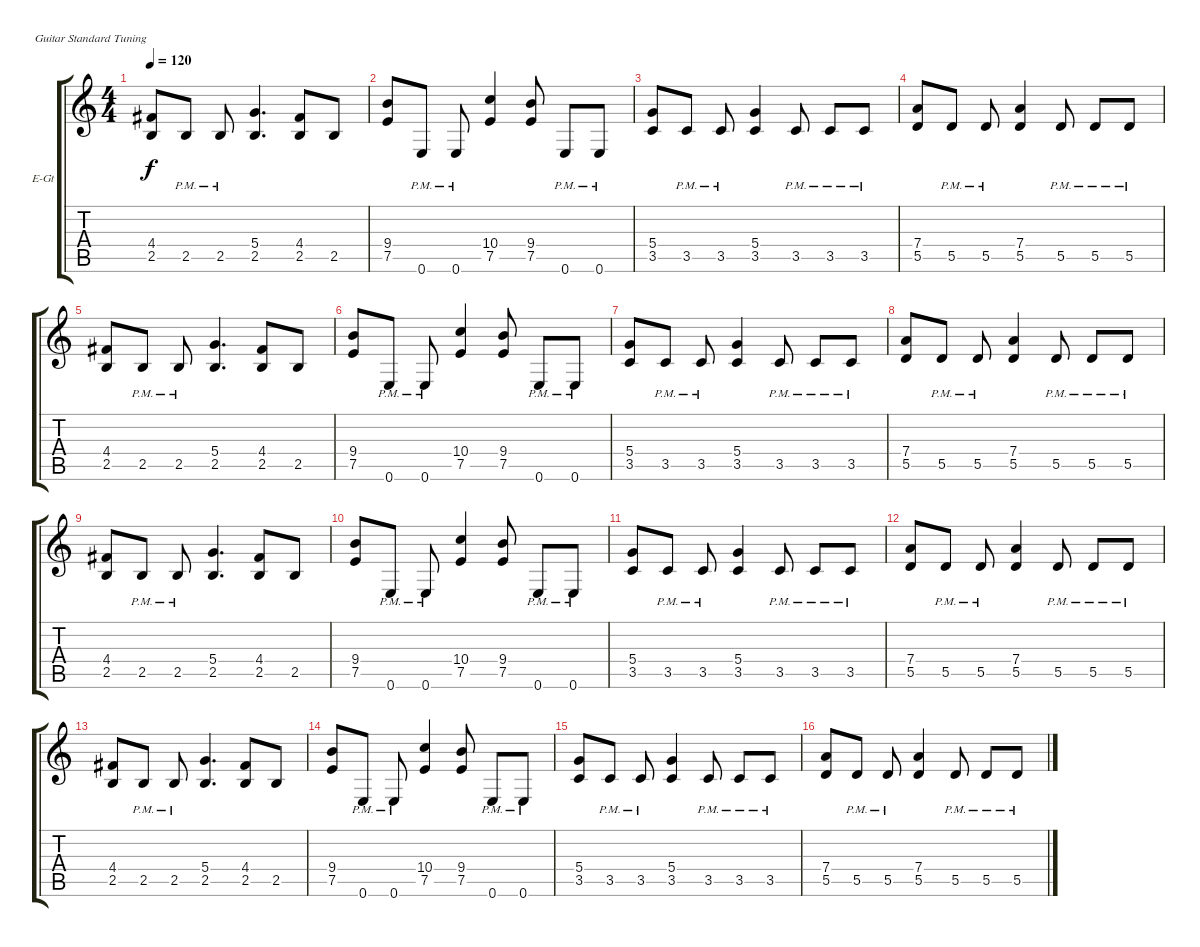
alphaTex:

\defaultSystemsLayout 4
\bracketExtendMode groupsimilarinstruments
\firstSystemTrackNameOrientation horizontal
\otherSystemsTrackNameOrientation horizontal
\track ("Stefan Kaufmann" "E-Gt") {instrument distortionguitar}
\staff {score tabs}
\tuning (E4 B3 G3 D3 A2 E2)
\ts (4 4)
\tempo 120
\clef g2
\ks c
(2.5 4.4).8{dy f} 2.5{pm}.8 2.5{pm}.8 (2.5 5.4).4{d} (2.5 4.4).8 2.5.8 |
(7.5 9.4).8 0.6{pm}.8 0.6{pm}.8 (7.5 10.4).4 (7.5 9.4).8 0.6{pm}.8 0.6{pm}.8 |
(3.5 5.4).8 3.5{pm}.8 3.5{pm}.8 (3.5 5.4).4 3.5{pm}.8 3.5{pm}.8 3.5{pm}.8 |
(5.5 7.4).8 5.5{pm}.8 5.5{pm}.8 (5.5 7.4).4 5.5{pm}.8 5.5{pm}.8 5.5{pm}.8 |
(2.5 4.4).8 2.5{pm}.8 2.5{pm}.8 (2.5 5.4).4{d} (2.5 4.4).8 2.5.8 |
(7.5 9.4).8 0.6{pm}.8 0.6{pm}.8 (7.5 10.4).4 (7.5 9.4).8 0.6{pm}.8 0.6{pm}.8 |
(3.5 5.4).8 3.5{pm}.8 3.5{pm}.8 (3.5 5.4).4 3.5{pm}.8 3.5{pm}.8 3.5{pm}.8 |
(5.5 7.4).8 5.5{pm}.8 5.5{pm}.8 (5.5 7.4).4 5.5{pm}.8 5.5{pm}.8 5.5{pm}.8 |
(2.5 4.4).8 2.5{pm}.8 2.5{pm}.8 (2.5 5.4).4{d} (2.5 4.4).8 2.5.8 |
(7.5 9.4).8 0.6{pm}.8 0.6{pm}.8 (7.5 10.4).4 (7.5 9.4).8 0.6{pm}.8 0.6{pm}.8 |
(3.5 5.4).8 3.5{pm}.8 3.5{pm}.8 (3.5 5.4).4 3.5{pm}.8 3.5{pm}.8 3.5{pm}.8 |
(5.5 7.4).8 5.5{pm}.8 5.5{pm}.8 (5.5 7.4).4 5.5{pm}.8 5.5{pm}.8 5.5{pm}.8 |
(2.5 4.4).8 2.5{pm}.8 2.5{pm}.8 (2.5 5.4).4{d} (2.5 4.4).8 2.5.8 |
(7.5 9.4).8 0.6{pm}.8 0.6{pm}.8 (7.5 10.4).4 (7.5 9.4).8 0.6{pm}.8 0.6{pm}.8 |
(3.5 5.4).8 3.5{pm}.8 3.5{pm}.8 (3.5 5.4).4 3.5{pm}.8 3.5{pm}.8 3.5{pm}.8 |
(5.5 7.4).8 5.5{pm}.8 5.5{pm}.8 (5.5 7.4).4 5.5{pm}.8 5.5{pm}.8 5.5{pm}.8
